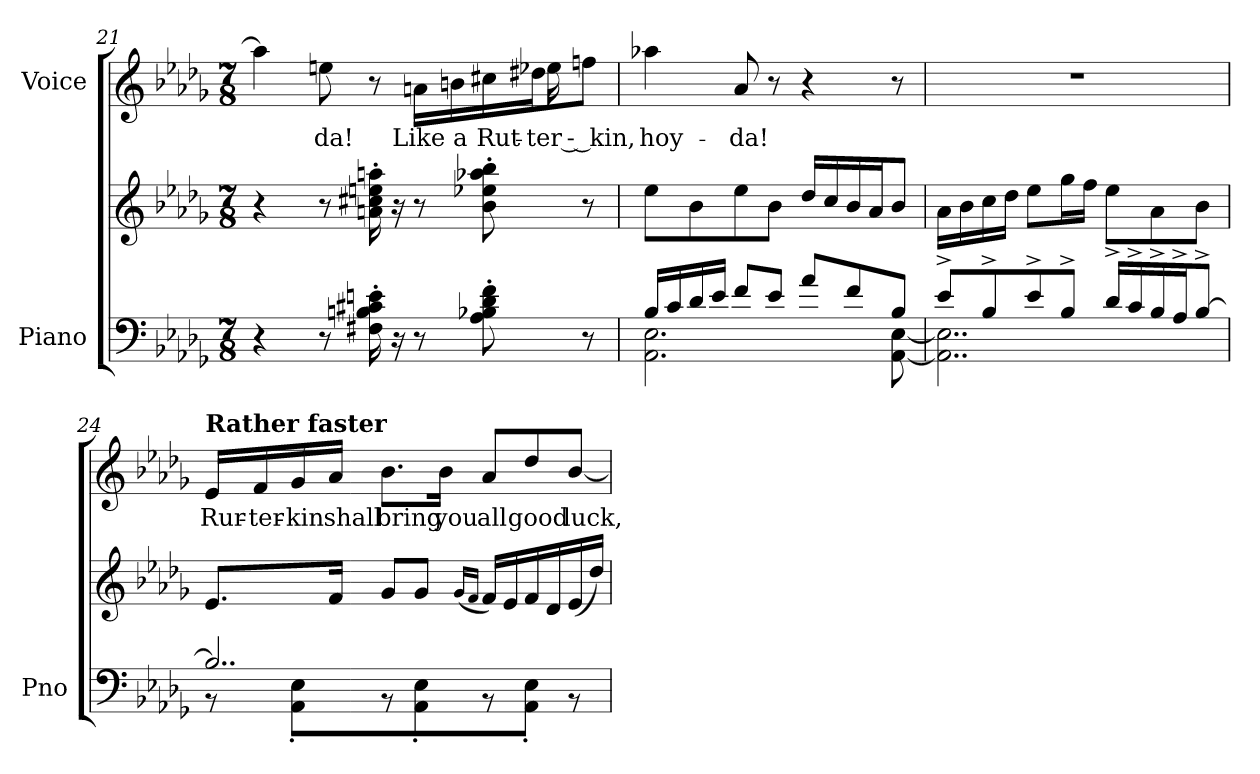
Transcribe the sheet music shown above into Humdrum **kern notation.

**kern	**kern	**kern	**text
*part2	*part2	*part1	*part1
*staff3	*staff2	*staff1	*staff1
*I"Piano	*	*I"Voice	*
*I'Pno	*	*	*
!!LO:LB:g=z
*clefF4	*clefG2	*clefG2	*
*k[b-e-a-d-g-]	*k[b-e-a-d-g-]	*k[b-e-a-d-g-]	*
*M7/8	*M7/8	*M7/8	*
=21	=21	=21	=21
*	*	*^	*
4r	4r	4aan\]	8.ryy	.
!	!	!	!	!LO:LY:b
*	*	*v	*v	*
8r	8r	8een\	da!
16F#X\' 16Bn\' 16c#X\' 16en\'	16an\' 16cc#X\' 16een\' 16aan\'	8r	.
16r	16r	.	.
!	!	!	!LO:LY:b
8r	8r	16an\LL	Like
!	!	!	!LO:LY:b
.	.	16bn\	a
!	!	!	!LO:LY:b
8A-\' 8B-X\' 8d-\' 8f\'	8b-\' 8ee-X\' 8aa-X\' 8bb-\'	16cc#X\	Rut-
!	!	!	!LO:LY:b
*	*	*^	*
.	.	16dd#X\J	16ee-X	-ter - kin,
8r	8r	8ffn\J	8ryy	.
=22	=22	=22	=22	=22
*^	*	*	*	*
!	!	!	!	!	!LO:LY:b
*	*	*	*v	*v	*
16B-/LL	2.AA-\ 2.E-\	8ee-\L	4aa-X\	hoy-
16c/	.	.	.	.
16d-/	.	8b-\	.	.
16e-/JJ	.	.	.	.
!	!	!	!	!LO:LY:b
8f/L	.	8ee-\	8a-/	-da!
8e-/J	.	8b-\J	8r	.
8a-/L	.	16dd-/LL	4r	.
.	.	16cc/	.	.
8f/	.	16b-/	.	.
.	.	16a-/J	.	.
8B-/J	[8AA-\ [8E-\	8b-/J	8r	.
=23	=23	=23	=23	=23
8e-^/L	2..AA-\] 2..E-\]	16a-\LL	2..r	.
.	.	16b-\	.	.
8B-^/	.	16cc\	.	.
.	.	16dd-\JJ	.	.
8e-^/	.	8ee-\L	.	.
8B-^/J	.	16gg-\L	.	.
.	.	16ff\JJ	.	.
16d-^/LL	.	8ee-\L	.	.
16c^/	.	.	.	.
16B-^/	.	8a-\	.	.
16A-^/J	.	.	.	.
[8B-^/J	.	8b-\J	.	.
!!LO:LB:g=z
=24	=24	=24	=24	=24
!	!	!	!LO:TX:a:B:t=Rather faster	!
!	!	!	!	!LO:LY:b
2..B-/]	8r	8.e-/L	16e-/LL	Rur-
!	!	!	!	!LO:LY:b
.	.	.	16f/	-ter-
!	!	!	!	!LO:LY:b
.	8AA-\' 8E-\'L	.	16g-/	-kin
!	!	!	!	!LO:LY:b
.	.	16f/Jk	16a-/JJ	shall
!	!	!	!	!LO:LY:b
.	8r	8g-/L	8.b-\L	bring
.	8AA-\' 8E-\'	8g-/J	.	.
!	!	!	!	!LO:LY:b
.	.	.	16b-\Jk	you
.	.	(16qg-/LL	.	.
.	.	16qf/JJ	.	.
!	!	!	!	!LO:LY:b
.	8r	16f/LL)	8a-/L	all
.	.	16e-/	.	.
!	!	!	!	!LO:LY:b
.	8AA-\' 8E-\'J	16f/	8dd-/	good
.	.	16d-/	.	.
!	!	!	!	!LO:LY:b
.	8r	(16e-/	[8b-/J	luck,
.	.	16dd-/JJ)	.	.
*v	*v	*	*	*
=	=	=	=
*-	*-	*-	*-
